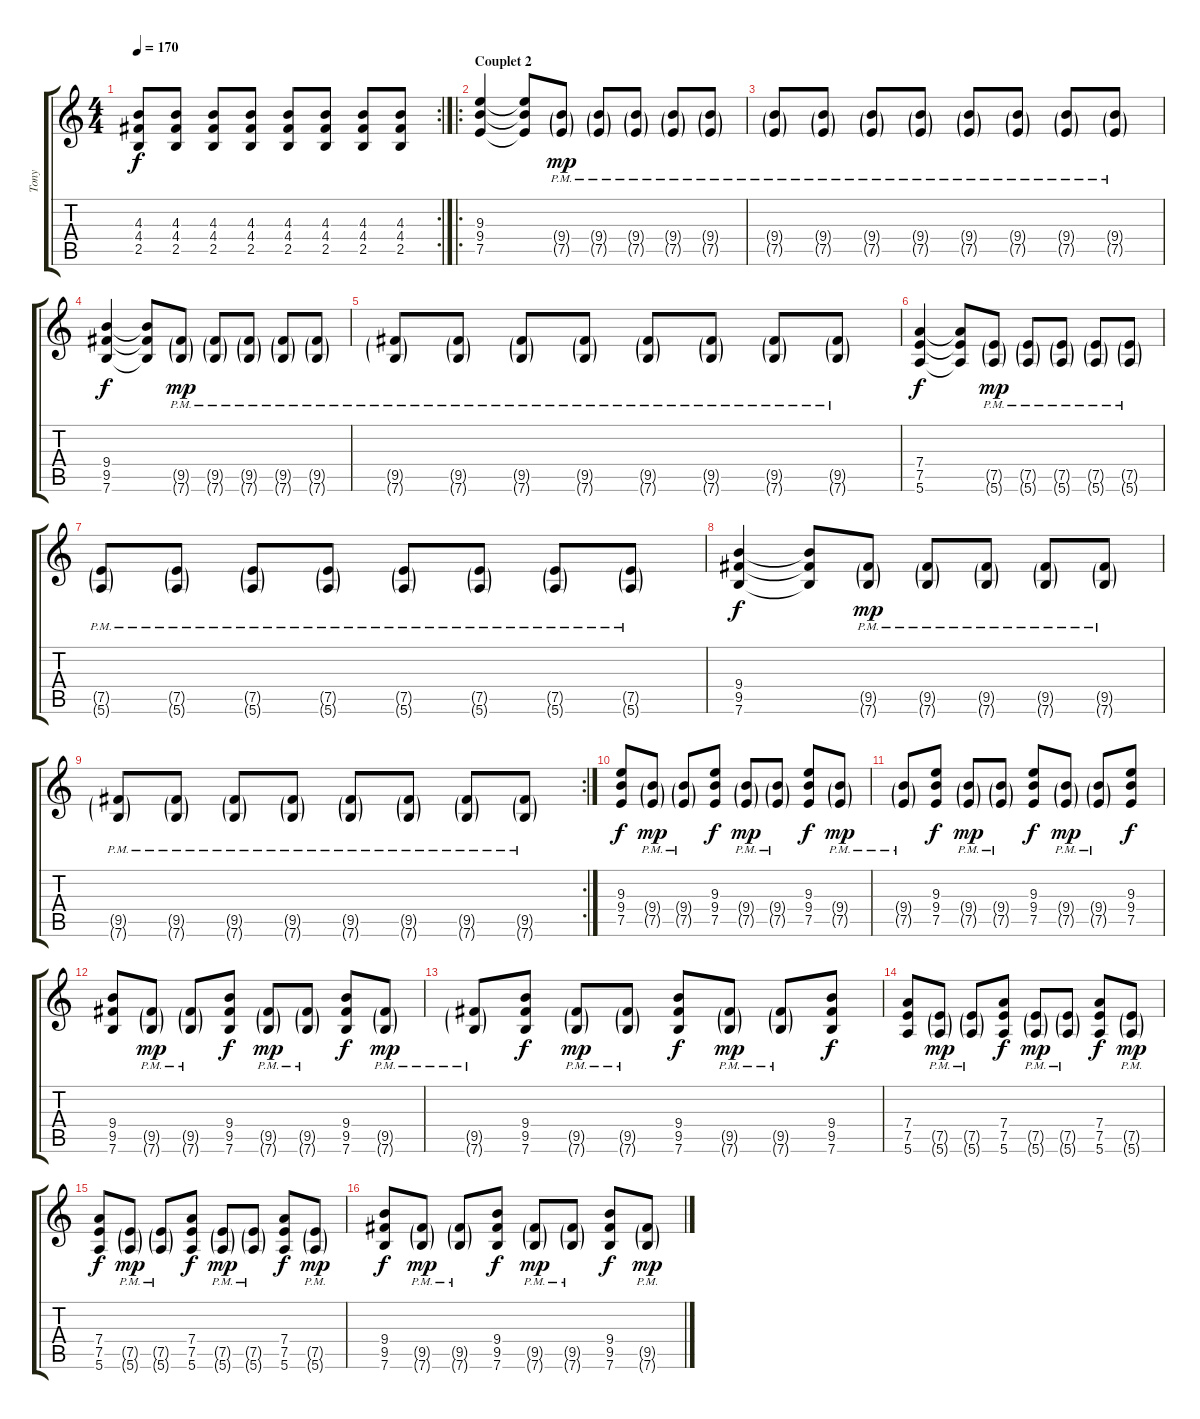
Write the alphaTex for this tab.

\track ("Tony" "Tony") {instrument distortionguitar}
\staff {score tabs}
\tuning (E4 B3 G3 D3 A2 E2) {hide}
\rc 2
\ts (4 4)
\tempo 170
\clef g2
\ks c
(4.3 4.4 2.5).8{dy f} (4.3 4.4 2.5).8 (4.3 4.4 2.5).8 (4.3 4.4 2.5).8 (4.3 4.4 2.5).8 (4.3 4.4 2.5).8 (4.3 4.4 2.5).8 (4.3 4.4 2.5).8 |
\ro
\section ("" "Couplet 2")
(9.3 9.4 7.5).4 (9.3{t} 9.4{t} 7.5{t}).8 (9.4{g pm} 7.5{g pm}).8{dy mp} (9.4{g pm} 7.5{g pm}).8 (9.4{g pm} 7.5{g pm}).8 (9.4{g pm} 7.5{g pm}).8 (9.4{g pm} 7.5{g pm}).8 |
(9.4{g pm} 7.5{g pm}).8 (9.4{g pm} 7.5{g pm}).8 (9.4{g pm} 7.5{g pm}).8 (9.4{g pm} 7.5{g pm}).8 (9.4{g pm} 7.5{g pm}).8 (9.4{g pm} 7.5{g pm}).8 (9.4{g pm} 7.5{g pm}).8 (9.4{g pm} 7.5{g pm}).8 |
(9.4 9.5 7.6).4{dy f} (9.4{t} 9.5{t} 7.6{t}).8 (9.5{g pm} 7.6{g pm}).8{dy mp} (9.5{g pm} 7.6{g pm}).8 (9.5{g pm} 7.6{g pm}).8 (9.5{g pm} 7.6{g pm}).8 (9.5{g pm} 7.6{g pm}).8 |
(9.5{g pm} 7.6{g pm}).8 (9.5{g pm} 7.6{g pm}).8 (9.5{g pm} 7.6{g pm}).8 (9.5{g pm} 7.6{g pm}).8 (9.5{g pm} 7.6{g pm}).8 (9.5{g pm} 7.6{g pm}).8 (9.5{g pm} 7.6{g pm}).8 (9.5{g pm} 7.6{g pm}).8 |
(7.4 7.5 5.6).4{dy f} (7.4{t} 7.5{t} 5.6{t}).8 (7.5{g pm} 5.6{g pm}).8{dy mp} (7.5{g pm} 5.6{g pm}).8 (7.5{g pm} 5.6{g pm}).8 (7.5{g pm} 5.6{g pm}).8 (7.5{g pm} 5.6{g pm}).8 |
(7.5{g pm} 5.6{g pm}).8 (7.5{g pm} 5.6{g pm}).8 (7.5{g pm} 5.6{g pm}).8 (7.5{g pm} 5.6{g pm}).8 (7.5{g pm} 5.6{g pm}).8 (7.5{g pm} 5.6{g pm}).8 (7.5{g pm} 5.6{g pm}).8 (7.5{g pm} 5.6{g pm}).8 |
(9.4 9.5 7.6).4{dy f} (9.4{t} 9.5{t} 7.6{t}).8 (9.5{g pm} 7.6{g pm}).8{dy mp} (9.5{g pm} 7.6{g pm}).8 (9.5{g pm} 7.6{g pm}).8 (9.5{g pm} 7.6{g pm}).8 (9.5{g pm} 7.6{g pm}).8 |
\rc 2
(9.5{g pm} 7.6{g pm}).8 (9.5{g pm} 7.6{g pm}).8 (9.5{g pm} 7.6{g pm}).8 (9.5{g pm} 7.6{g pm}).8 (9.5{g pm} 7.6{g pm}).8 (9.5{g pm} 7.6{g pm}).8 (9.5{g pm} 7.6{g pm}).8 (9.5{g pm} 7.6{g pm}).8 |
(9.3 9.4 7.5).8{dy f} (9.4{g pm} 7.5{g pm}).8{dy mp} (9.4{g pm} 7.5{g pm}).8 (9.3 9.4 7.5).8{dy f} (9.4{g pm} 7.5{g pm}).8{dy mp} (9.4{g pm} 7.5{g pm}).8 (9.3 9.4 7.5).8{dy f} (9.4{g pm} 7.5{g pm}).8{dy mp} |
(9.4{g pm} 7.5{g pm}).8 (9.3 9.4 7.5).8{dy f} (9.4{g pm} 7.5{g pm}).8{dy mp} (9.4{g pm} 7.5{g pm}).8 (9.3 9.4 7.5).8{dy f} (9.4{g pm} 7.5{g pm}).8{dy mp} (9.4{g} 7.5{g pm}).8 (9.3 9.4 7.5).8{dy f} |
(9.4 9.5 7.6).8 (9.5{g pm} 7.6{g pm}).8{dy mp} (9.5{g pm} 7.6{g pm}).8 (9.4 9.5 7.6).8{dy f} (9.5{g pm} 7.6{g pm}).8{dy mp} (9.5{g pm} 7.6{g pm}).8 (9.4 9.5 7.6).8{dy f} (9.5{g pm} 7.6{g pm}).8{dy mp} |
(9.5{g pm} 7.6{g pm}).8 (9.4 9.5 7.6).8{dy f} (9.5{g pm} 7.6{g pm}).8{dy mp} (9.5{g pm} 7.6{g pm}).8 (9.4 9.5 7.6).8{dy f} (9.5{g pm} 7.6{g pm}).8{dy mp} (9.5{g pm} 7.6{g pm}).8 (9.4 9.5 7.6).8{dy f} |
(7.4 7.5 5.6).8 (7.5{g pm} 5.6{g pm}).8{dy mp} (7.5{g pm} 5.6{g pm}).8 (7.4 7.5 5.6).8{dy f} (7.5{g pm} 5.6{g pm}).8{dy mp} (7.5{g pm} 5.6{g pm}).8 (7.4 7.5 5.6).8{dy f} (7.5{g pm} 5.6{g pm}).8{dy mp} |
(7.4 7.5 5.6).8{dy f} (7.5{g pm} 5.6{g pm}).8{dy mp} (7.5{g pm} 5.6{g pm}).8 (7.4 7.5 5.6).8{dy f} (7.5{g pm} 5.6{g pm}).8{dy mp} (7.5{g pm} 5.6{g pm}).8 (7.4 7.5 5.6).8{dy f} (7.5{g pm} 5.6{g pm}).8{dy mp} |
(9.4 9.5 7.6).8{dy f} (9.5{g pm} 7.6{g pm}).8{dy mp} (9.5{g pm} 7.6{g pm}).8 (9.4 9.5 7.6).8{dy f} (9.5{g pm} 7.6{g pm}).8{dy mp} (9.5{g pm} 7.6{g pm}).8 (9.4 9.5 7.6).8{dy f} (9.5{g pm} 7.6{g pm}).8{dy mp}
